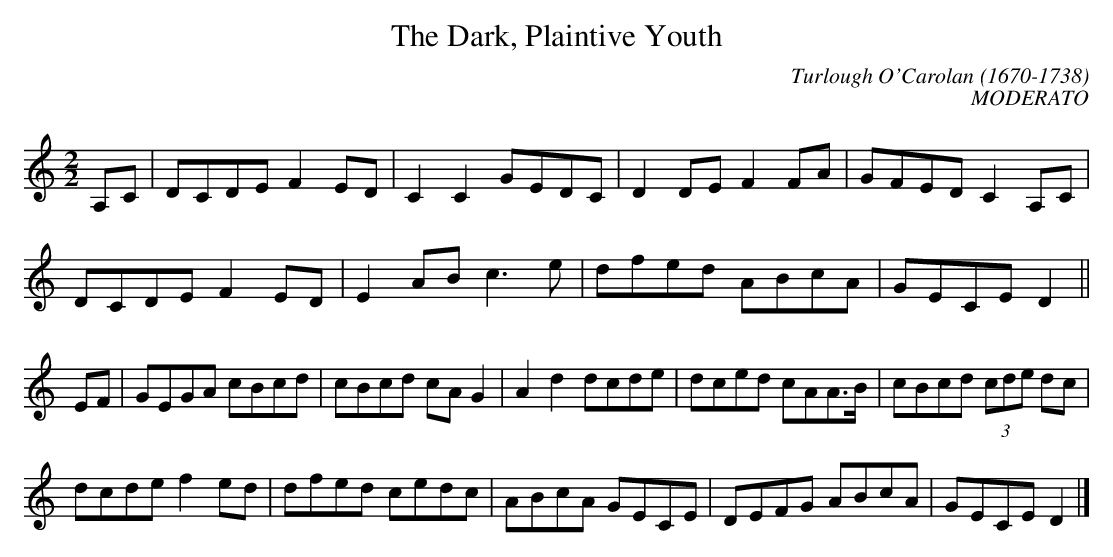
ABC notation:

X:1occ
T:The Dark, Plaintive Youth
C:Turlough O'Carolan (1670-1738)
C:MODERATO
M:2/2
L:1/8
K:C
A,C|DCDE F2ED|C2C2GEDC|D2DE F2FA|GFED C2A,C|
DCDE F2ED|E2AB c3e|dfed ABcA|GECE D2||
EF|GEGA cBcd|cBcd cA G2|A2d2dcde|dced cAA3/2B/2|cBcd  (3cde dc|
dcde f2ed|dfed cedc|ABcA GECE|DEFG ABcA|GECE D2|]
